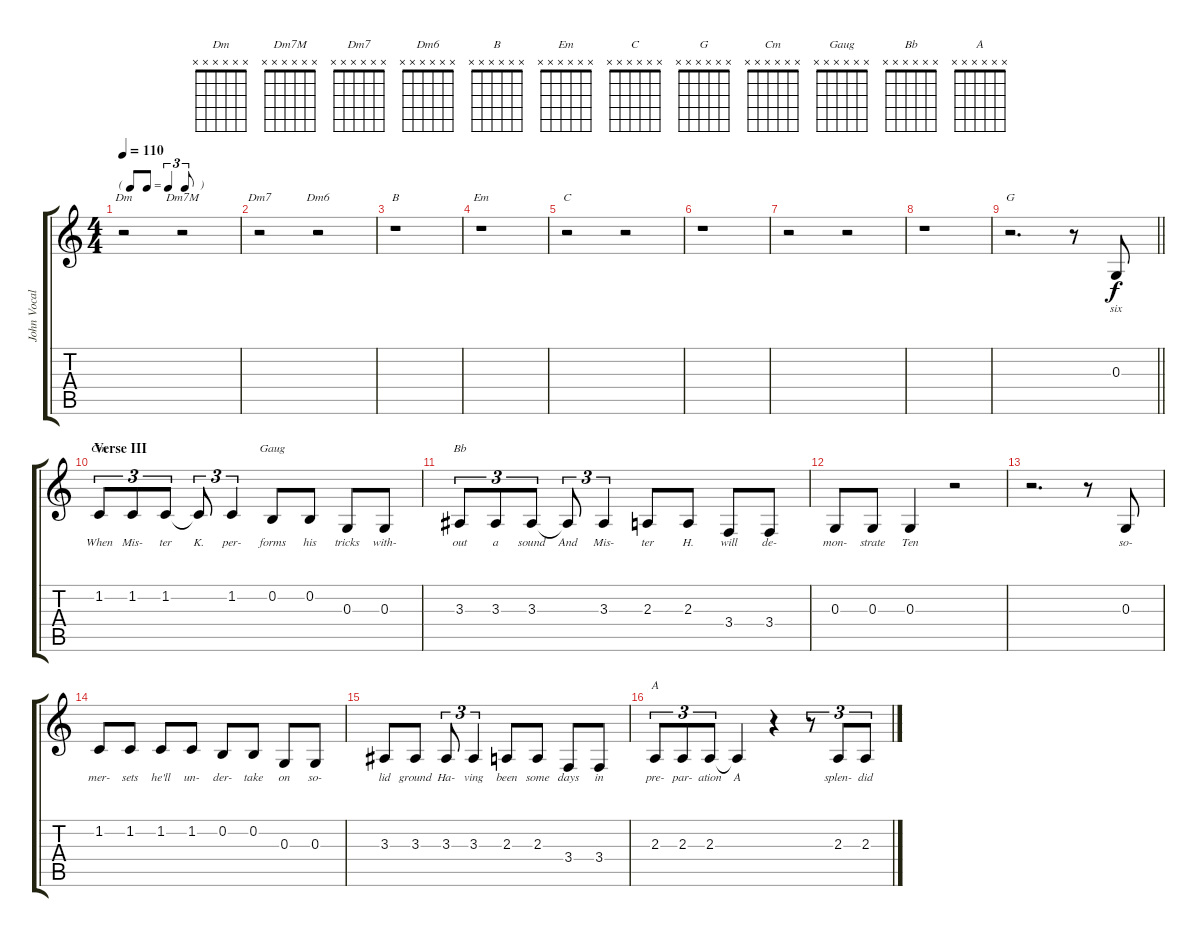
\track ("John Vocals" "John Vocal") {instrument oboe}
\staff {score tabs}
\tuning (E4 B3 G3 D3 A2 E2) {hide}
\chord ("Dm" x x x x x x)
\chord ("Dm7M" x x x x x x)
\chord ("Dm7" x x x x x x)
\chord ("Dm6" x x x x x x)
\chord ("B" x x x x x x)
\chord ("Em" x x x x x x)
\chord ("C" x x x x x x)
\chord ("G" x x x x x x)
\chord ("Cm" x x x x x x)
\chord ("Gaug" x x x x x x)
\chord ("Bb" x x x x x x)
\chord ("A" x x x x x x)
\ts (4 4)
\tf triplet8th
\tempo 110
\clef g2
\ks c
r.2{ch "Dm" dy f} r.2{ch "Dm7M"} |
r.2{ch "Dm7"} r.2{ch "Dm6"} |
r.1{ch "B"} |
r.1{ch "Em"} |
r.2{ch "C"} r.2 |
r.1 |
r.2 r.2 |
r.1 |
\barLineRight lightlight
r.2{d ch "G"} r.8 0.3.8{lyrics (0 "six") lyrics (1 "") lyrics (2 "") lyrics (3 "") lyrics (4 "")} |
\section ("" "Verse III")
1.2.8{tu (3 2) ch "Cm" lyrics (0 "When") lyrics (1 "") lyrics (2 "") lyrics (3 "") lyrics (4 "")} 1.2.8{tu (3 2) lyrics (0 "Mis-") lyrics (1 "") lyrics (2 "") lyrics (3 "") lyrics (4 "")} 1.2.8{tu (3 2) lyrics (0 "ter") lyrics (1 "") lyrics (2 "") lyrics (3 "") lyrics (4 "")} 1.2{t}.8{tu (3 2) lyrics (0 "K.") lyrics (1 "") lyrics (2 "") lyrics (3 "") lyrics (4 "")} 1.2.4{tu (3 2) lyrics (0 "per-") lyrics (1 "") lyrics (2 "") lyrics (3 "") lyrics (4 "")} 0.2.8{ch "Gaug" lyrics (0 "forms") lyrics (1 "") lyrics (2 "") lyrics (3 "") lyrics (4 "")} 0.2.8{lyrics (0 "his") lyrics (1 "") lyrics (2 "") lyrics (3 "") lyrics (4 "")} 0.3.8{lyrics (0 "tricks") lyrics (1 "") lyrics (2 "") lyrics (3 "") lyrics (4 "")} 0.3.8{lyrics (0 "with-") lyrics (1 "") lyrics (2 "") lyrics (3 "") lyrics (4 "")} |
3.3.8{tu (3 2) ch "Bb" lyrics (0 "out") lyrics (1 "") lyrics (2 "") lyrics (3 "") lyrics (4 "")} 3.3.8{tu (3 2) lyrics (0 "a") lyrics (1 "") lyrics (2 "") lyrics (3 "") lyrics (4 "")} 3.3.8{tu (3 2) lyrics (0 "sound") lyrics (1 "") lyrics (2 "") lyrics (3 "") lyrics (4 "")} 3.3{t}.8{tu (3 2) lyrics (0 "And") lyrics (1 "") lyrics (2 "") lyrics (3 "") lyrics (4 "")} 3.3.4{tu (3 2) lyrics (0 "Mis-") lyrics (1 "") lyrics (2 "") lyrics (3 "") lyrics (4 "")} 2.3.8{lyrics (0 "ter") lyrics (1 "") lyrics (2 "") lyrics (3 "") lyrics (4 "")} 2.3.8{lyrics (0 "H.") lyrics (1 "") lyrics (2 "") lyrics (3 "") lyrics (4 "")} 3.4.8{lyrics (0 "will") lyrics (1 "") lyrics (2 "") lyrics (3 "") lyrics (4 "")} 3.4.8{lyrics (0 "de-") lyrics (1 "") lyrics (2 "") lyrics (3 "") lyrics (4 "")} |
0.3.8{lyrics (0 "mon-") lyrics (1 "") lyrics (2 "") lyrics (3 "") lyrics (4 "")} 0.3.8{lyrics (0 "strate") lyrics (1 "") lyrics (2 "") lyrics (3 "") lyrics (4 "")} 0.3.4{lyrics (0 "Ten") lyrics (1 "") lyrics (2 "") lyrics (3 "") lyrics (4 "")} r.2 |
r.2{d} r.8 0.3.8{lyrics (0 "so-") lyrics (1 "") lyrics (2 "") lyrics (3 "") lyrics (4 "")} |
1.2.8{lyrics (0 "mer-") lyrics (1 "") lyrics (2 "") lyrics (3 "") lyrics (4 "")} 1.2.8{lyrics (0 "sets") lyrics (1 "") lyrics (2 "") lyrics (3 "") lyrics (4 "")} 1.2.8{lyrics (0 "he'll") lyrics (1 "") lyrics (2 "") lyrics (3 "") lyrics (4 "")} 1.2.8{lyrics (0 "un-") lyrics (1 "") lyrics (2 "") lyrics (3 "") lyrics (4 "")} 0.2.8{lyrics (0 "der-") lyrics (1 "") lyrics (2 "") lyrics (3 "") lyrics (4 "")} 0.2.8{lyrics (0 "take") lyrics (1 "") lyrics (2 "") lyrics (3 "") lyrics (4 "")} 0.3.8{lyrics (0 "on") lyrics (1 "") lyrics (2 "") lyrics (3 "") lyrics (4 "")} 0.3.8{lyrics (0 "so-") lyrics (1 "") lyrics (2 "") lyrics (3 "") lyrics (4 "")} |
3.3.8{lyrics (0 "lid") lyrics (1 "") lyrics (2 "") lyrics (3 "") lyrics (4 "")} 3.3.8{lyrics (0 "ground") lyrics (1 "") lyrics (2 "") lyrics (3 "") lyrics (4 "")} 3.3.8{tu (3 2) lyrics (0 "Ha-") lyrics (1 "") lyrics (2 "") lyrics (3 "") lyrics (4 "")} 3.3.4{tu (3 2) lyrics (0 "ving") lyrics (1 "") lyrics (2 "") lyrics (3 "") lyrics (4 "")} 2.3.8{lyrics (0 "been") lyrics (1 "") lyrics (2 "") lyrics (3 "") lyrics (4 "")} 2.3.8{lyrics (0 "some") lyrics (1 "") lyrics (2 "") lyrics (3 "") lyrics (4 "")} 3.4.8{lyrics (0 "days") lyrics (1 "") lyrics (2 "") lyrics (3 "") lyrics (4 "")} 3.4.8{lyrics (0 "in") lyrics (1 "") lyrics (2 "") lyrics (3 "") lyrics (4 "")} |
2.3.8{tu (3 2) ch "A" lyrics (0 "pre-") lyrics (1 "") lyrics (2 "") lyrics (3 "") lyrics (4 "")} 2.3.8{tu (3 2) lyrics (0 "par-") lyrics (1 "") lyrics (2 "") lyrics (3 "") lyrics (4 "")} 2.3.8{tu (3 2) lyrics (0 "ation") lyrics (1 "") lyrics (2 "") lyrics (3 "") lyrics (4 "")} 2.3{t}.4{lyrics (0 "A") lyrics (1 "") lyrics (2 "") lyrics (3 "") lyrics (4 "")} r.4 r.8{tu (3 2)} 2.3.8{tu (3 2) lyrics (0 "splen-") lyrics (1 "") lyrics (2 "") lyrics (3 "") lyrics (4 "")} 2.3.8{tu (3 2) lyrics (0 "did") lyrics (1 "") lyrics (2 "") lyrics (3 "") lyrics (4 "")}
